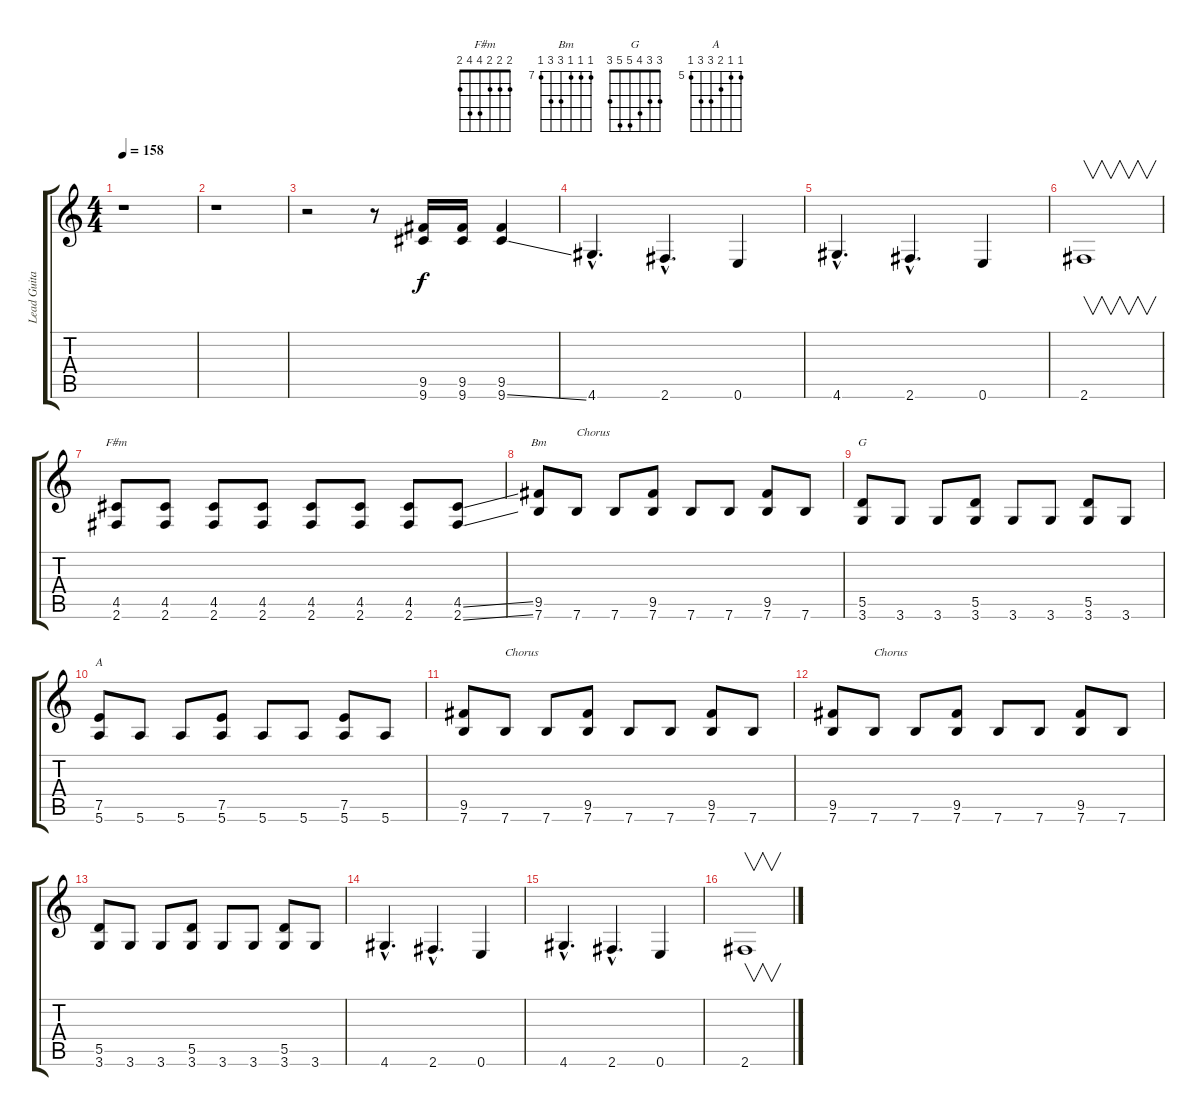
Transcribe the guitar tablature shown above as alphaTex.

\track ("Lead Guitar" "Lead Guita") {instrument distortionguitar}
\staff {score tabs}
\tuning (E4 B3 G3 D3 A2 E2) {hide}
\chord ("F#m" 2 2 2 4 4 2)
\chord ("Bm" 7 7 7 9 9 7) {firstfret 7}
\chord ("G" 3 3 4 5 5 3)
\chord ("A" 5 5 6 7 7 5) {firstfret 5}
\ts (4 4)
\tempo 158
\clef g2
\ks c
r.1{dy f} |
r.1 |
r.2 r.8 (9.5 9.6).16 (9.5 9.6).16 (9.5 9.6{ss}).4 |
4.6{hac}.4{d} 2.6{hac}.4{d} 0.6.4 |
4.6{hac}.4{d} 2.6{hac}.4{d} 0.6.4 |
2.6.1{v} |
(4.5 2.6).8{ch "F#m"} (4.5 2.6).8 (4.5 2.6).8 (4.5 2.6).8 (4.5 2.6).8 (4.5 2.6).8 (4.5 2.6).8 (4.5{ss} 2.6{ss}).8 |
(9.5 7.6).8{ch "Bm"} 7.6.8{txt "Chorus"} 7.6.8 (9.5 7.6).8 7.6.8 7.6.8 (9.5 7.6).8 7.6.8 |
(5.5 3.6).8{ch "G"} 3.6.8 3.6.8 (5.5 3.6).8 3.6.8 3.6.8 (5.5 3.6).8 3.6.8 |
(7.5 5.6).8{ch "A"} 5.6.8 5.6.8 (7.5 5.6).8 5.6.8 5.6.8 (7.5 5.6).8 5.6.8 |
(9.5 7.6).8 7.6.8{txt "Chorus"} 7.6.8 (9.5 7.6).8 7.6.8 7.6.8 (9.5 7.6).8 7.6.8 |
(9.5 7.6).8 7.6.8{txt "Chorus"} 7.6.8 (9.5 7.6).8 7.6.8 7.6.8 (9.5 7.6).8 7.6.8 |
(5.5 3.6).8 3.6.8 3.6.8 (5.5 3.6).8 3.6.8 3.6.8 (5.5 3.6).8 3.6.8 |
4.6{hac}.4{d} 2.6{hac}.4{d} 0.6.4 |
4.6{hac}.4{d} 2.6{hac}.4{d} 0.6.4 |
2.6.1{v}
